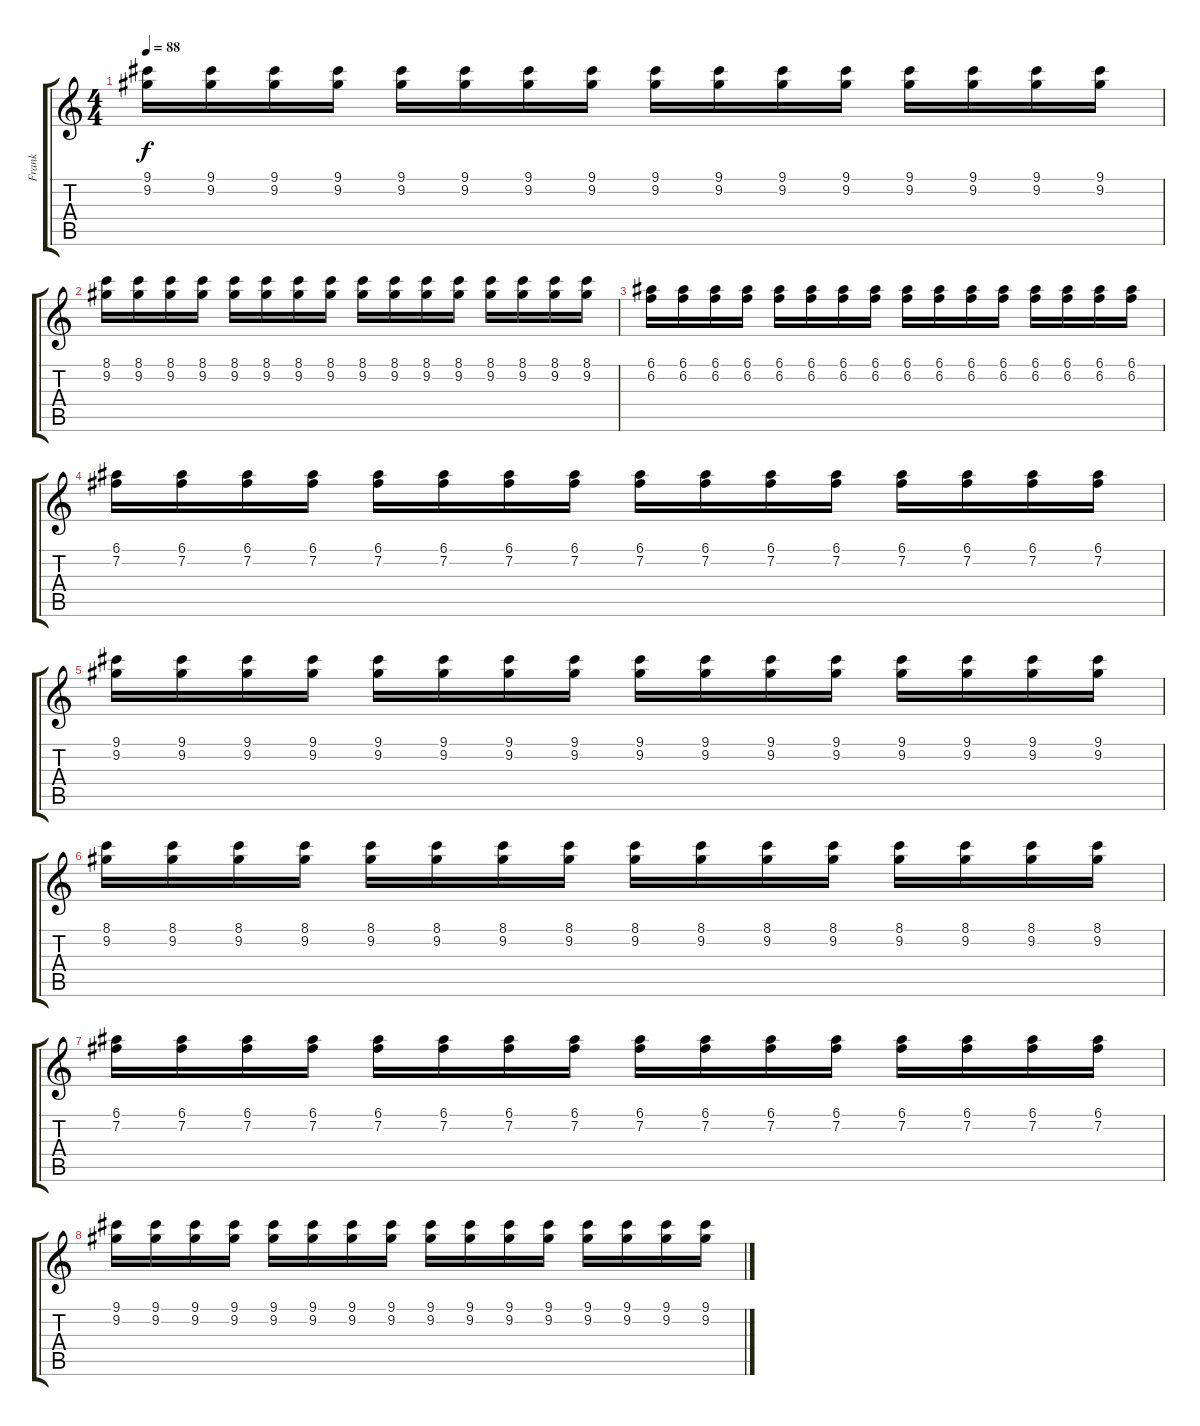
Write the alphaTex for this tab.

\track ("Frank" "Frank") {instrument acousticguitarsteel}
\staff {score tabs}
\tuning (E4 B3 G3 D3 A2 E2) {hide}
\ts (4 4)
\tempo 88
\clef g2
\ks c
(9.1 9.2).16{dy f} (9.1 9.2).16 (9.1 9.2).16 (9.1 9.2).16 (9.1 9.2).16 (9.1 9.2).16 (9.1 9.2).16 (9.1 9.2).16 (9.1 9.2).16 (9.1 9.2).16 (9.1 9.2).16 (9.1 9.2).16 (9.1 9.2).16 (9.1 9.2).16 (9.1 9.2).16 (9.1 9.2).16 |
(8.1 9.2).16 (8.1 9.2).16 (8.1 9.2).16 (8.1 9.2).16 (8.1 9.2).16 (8.1 9.2).16 (8.1 9.2).16 (8.1 9.2).16 (8.1 9.2).16 (8.1 9.2).16 (8.1 9.2).16 (8.1 9.2).16 (8.1 9.2).16 (8.1 9.2).16 (8.1 9.2).16 (8.1 9.2).16 |
(6.1 6.2).16 (6.1 6.2).16 (6.1 6.2).16 (6.1 6.2).16 (6.1 6.2).16 (6.1 6.2).16 (6.1 6.2).16 (6.1 6.2).16 (6.1 6.2).16 (6.1 6.2).16 (6.1 6.2).16 (6.1 6.2).16 (6.1 6.2).16 (6.1 6.2).16 (6.1 6.2).16 (6.1 6.2).16 |
(6.1 7.2).16 (6.1 7.2).16 (6.1 7.2).16 (6.1 7.2).16 (6.1 7.2).16 (6.1 7.2).16 (6.1 7.2).16 (6.1 7.2).16 (6.1 7.2).16 (6.1 7.2).16 (6.1 7.2).16 (6.1 7.2).16 (6.1 7.2).16 (6.1 7.2).16 (6.1 7.2).16 (6.1 7.2).16 |
(9.1 9.2).16 (9.1 9.2).16 (9.1 9.2).16 (9.1 9.2).16 (9.1 9.2).16 (9.1 9.2).16 (9.1 9.2).16 (9.1 9.2).16 (9.1 9.2).16 (9.1 9.2).16 (9.1 9.2).16 (9.1 9.2).16 (9.1 9.2).16 (9.1 9.2).16 (9.1 9.2).16 (9.1 9.2).16 |
(8.1 9.2).16 (8.1 9.2).16 (8.1 9.2).16 (8.1 9.2).16 (8.1 9.2).16 (8.1 9.2).16 (8.1 9.2).16 (8.1 9.2).16 (8.1 9.2).16 (8.1 9.2).16 (8.1 9.2).16 (8.1 9.2).16 (8.1 9.2).16 (8.1 9.2).16 (8.1 9.2).16 (8.1 9.2).16 |
(6.1 7.2).16 (6.1 7.2).16 (6.1 7.2).16 (6.1 7.2).16 (6.1 7.2).16 (6.1 7.2).16 (6.1 7.2).16 (6.1 7.2).16 (6.1 7.2).16 (6.1 7.2).16 (6.1 7.2).16 (6.1 7.2).16 (6.1 7.2).16 (6.1 7.2).16 (6.1 7.2).16 (6.1 7.2).16 |
(9.1 9.2).16 (9.1 9.2).16 (9.1 9.2).16 (9.1 9.2).16 (9.1 9.2).16 (9.1 9.2).16 (9.1 9.2).16 (9.1 9.2).16 (9.1 9.2).16 (9.1 9.2).16 (9.1 9.2).16 (9.1 9.2).16 (9.1 9.2).16 (9.1 9.2).16 (9.1 9.2).16 (9.1 9.2).16
